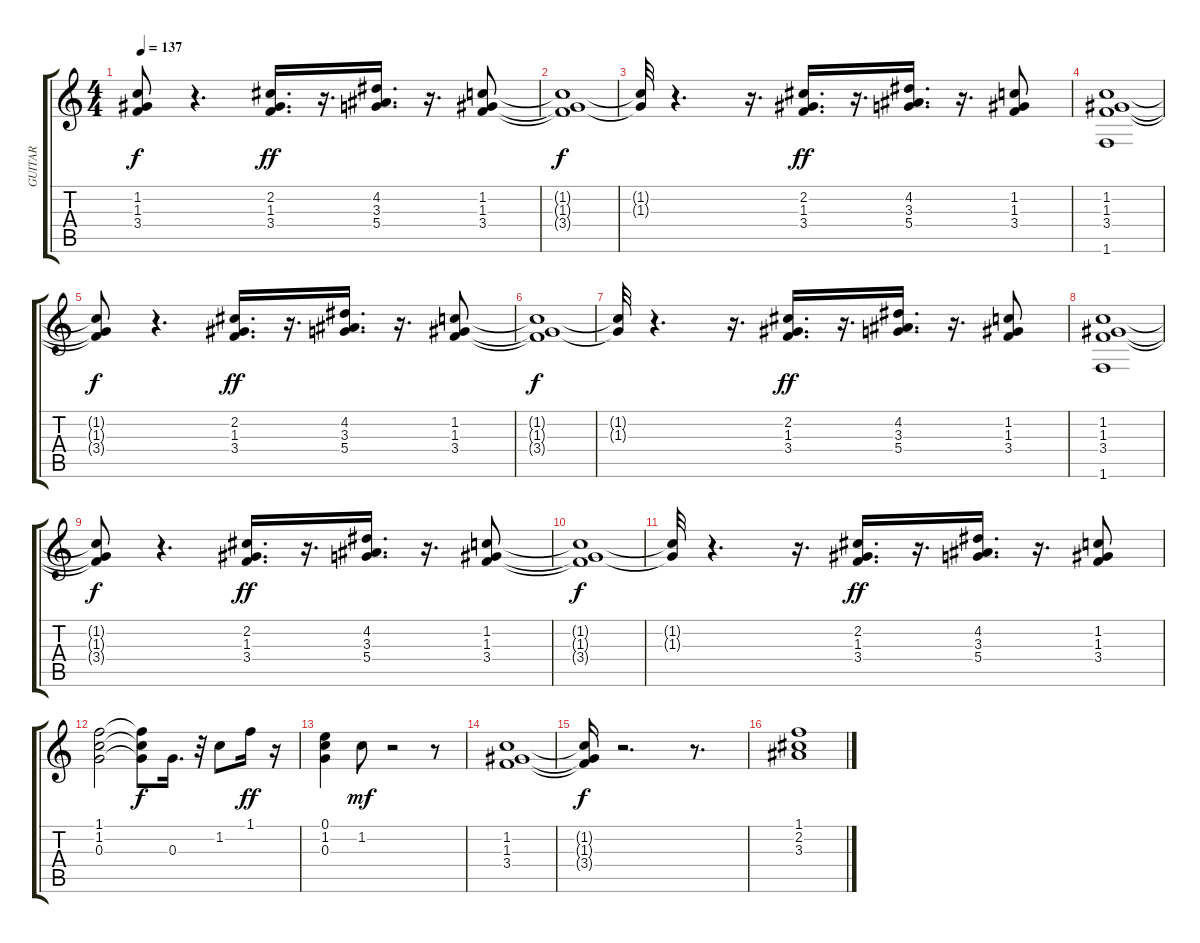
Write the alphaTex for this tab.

\track ("GUITAR" "GUITAR") {instrument electricguitarjazz}
\staff {score tabs}
\tuning (E4 B3 G3 D3 A2 E2) {hide}
\ts (4 4)
\tempo 137
\clef g2
\ks c
(1.2{t} 1.3{t} 3.4{t}).8{dy f} r.4{d} (2.2 1.3 3.4).16{d dy ff} r.16{d} (4.2 3.3 5.4).16{d} r.16{d} (1.2 1.3 3.4).8 |
(1.2{t} 1.3{t} 3.4{t}).1{dy f} |
(1.2{t} 1.3{t}).32 r.4{d} r.16{d} (2.2 1.3 3.4).16{d dy ff} r.16{d} (4.2 3.3 5.4).16{d} r.16{d} (1.2 1.3 3.4).8 |
(1.2 1.3 3.4 1.6).1 |
(1.2{t} 1.3{t} 3.4{t}).8{dy f} r.4{d} (2.2 1.3 3.4).16{d dy ff} r.16{d} (4.2 3.3 5.4).16{d} r.16{d} (1.2 1.3 3.4).8 |
(1.2{t} 1.3{t} 3.4{t}).1{dy f} |
(1.2{t} 1.3{t}).32 r.4{d} r.16{d} (2.2 1.3 3.4).16{d dy ff} r.16{d} (4.2 3.3 5.4).16{d} r.16{d} (1.2 1.3 3.4).8 |
(1.2 1.3 3.4 1.6).1 |
(1.2{t} 1.3{t} 3.4{t}).8{dy f} r.4{d} (2.2 1.3 3.4).16{d dy ff} r.16{d} (4.2 3.3 5.4).16{d} r.16{d} (1.2 1.3 3.4).8 |
(1.2{t} 1.3{t} 3.4{t}).1{dy f} |
(1.2{t} 1.3{t}).32 r.4{d} r.16{d} (2.2 1.3 3.4).16{d dy ff} r.16{d} (4.2 3.3 5.4).16{d} r.16{d} (1.2 1.3 3.4).8 |
(1.1 1.2 0.3).2 (1.1{t} 1.2{t} 0.3{t}).8{dy f} 0.3.16{d} r.32 1.2.8 1.1.16{dy ff} r.16 |
(0.1 1.2 0.3).4 1.2.8{dy mf} r.2 r.8 |
(1.2 1.3 3.4).1 |
(1.2{t} 1.3{t} 3.4{t}).16{dy f} r.2{d} r.8{d} |
(1.1 2.2 3.3).1
